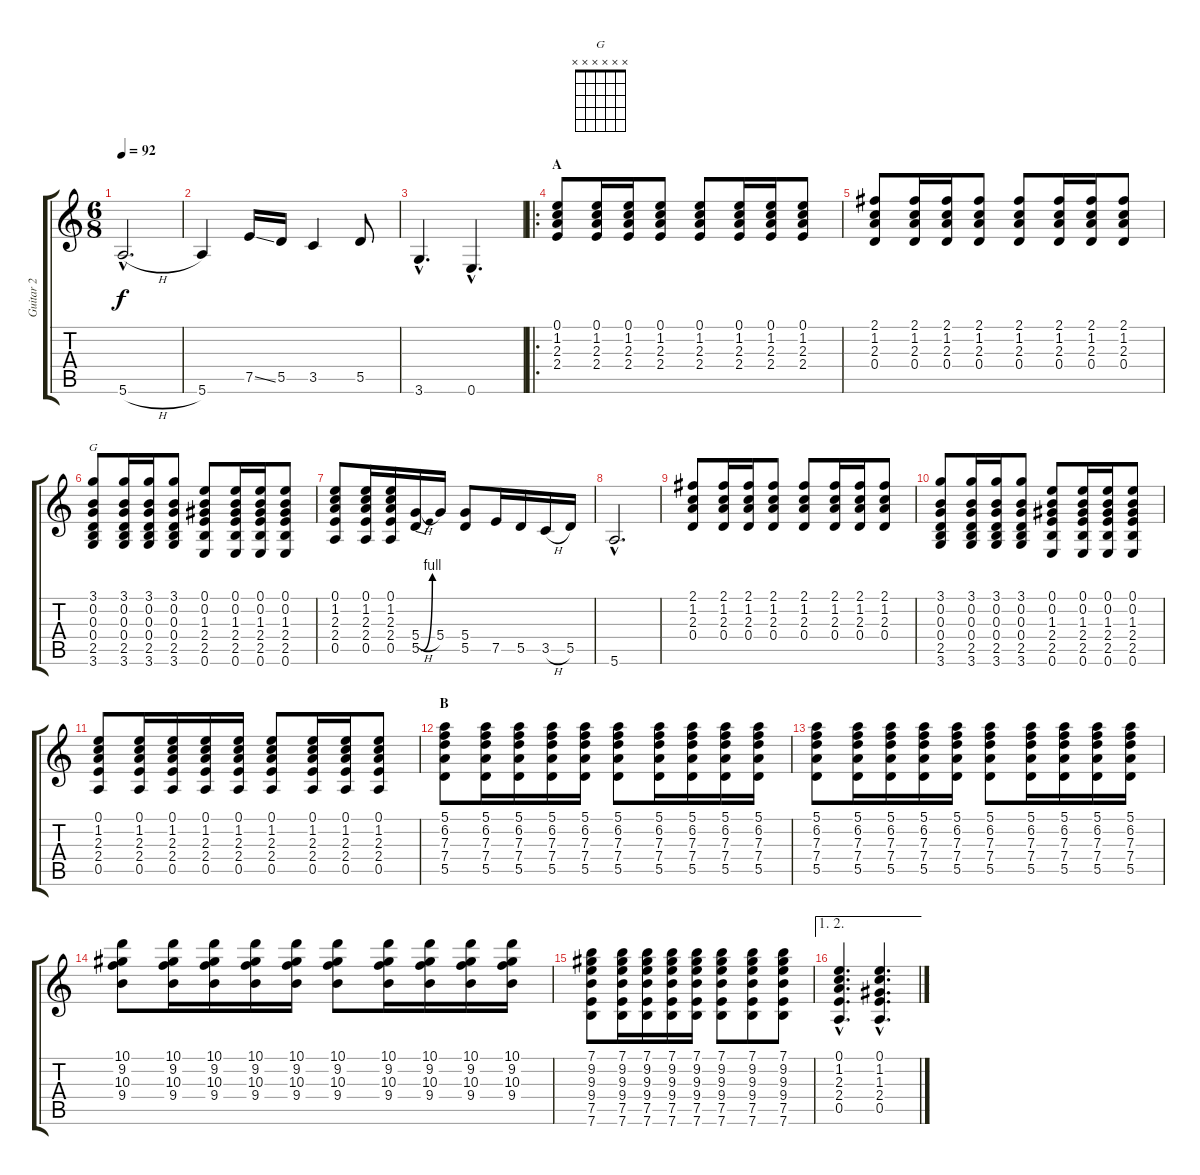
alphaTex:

\track ("Guitar 2" "Guitar 2") {instrument distortionguitar}
\staff {score tabs}
\tuning (E4 B3 G3 D3 A2 E2) {hide}
\chord ("G" x x x x x x)
\ts (6 8)
\tempo 92
\clef g2
\ks c
5.6{h hac}.2{d dy f instrument distortionguitar} |
5.6.4 7.5{ss}.16 5.5.16 3.5.4 5.5.8 |
3.6{hac}.4{d} 0.6{hac}.4{d} |
\ro
\section ("" "A")
(0.1 1.2 2.3 2.4).8{instrument acousticguitarsteel} (0.1 1.2 2.3 2.4).16 (0.1 1.2 2.3 2.4).16 (0.1 1.2 2.3 2.4).8 (0.1 1.2 2.3 2.4).8 (0.1 1.2 2.3 2.4).16 (0.1 1.2 2.3 2.4).16 (0.1 1.2 2.3 2.4).8 |
(2.1 1.2 2.3 0.4).8 (2.1 1.2 2.3 0.4).16 (2.1 1.2 2.3 0.4).16 (2.1 1.2 2.3 0.4).8 (2.1 1.2 2.3 0.4).8 (2.1 1.2 2.3 0.4).16 (2.1 1.2 2.3 0.4).16 (2.1 1.2 2.3 0.4).8 |
(3.1 0.2 0.3 0.4 2.5 3.6).8{ch "G"} (3.1 0.2 0.3 0.4 2.5 3.6).16 (3.1 0.2 0.3 0.4 2.5 3.6).16 (3.1 0.2 0.3 0.4 2.5 3.6).8 (0.1 0.2 1.3 2.4 2.5 0.6).8 (0.1 0.2 1.3 2.4 2.5 0.6).16 (0.1 0.2 1.3 2.4 2.5 0.6).16 (0.1 0.2 1.3 2.4 2.5 0.6).8 |
(0.1 1.2 2.3 2.4 0.5).8 (0.1 1.2 2.3 2.4 0.5).16 (0.1 1.2 2.3 2.4 0.5).16 (5.4{h} 5.5{be (bend 0 0 60 4)}).16{volume 14 instrument distortionguitar} 5.4.16 (5.4 5.5).8 7.5.16 5.5.16 3.5{h}.16 5.5.16 |
5.6{hac}.2{d} |
(2.1 1.2 2.3 0.4).8{volume 8 instrument acousticguitarsteel} (2.1 1.2 2.3 0.4).16 (2.1 1.2 2.3 0.4).16 (2.1 1.2 2.3 0.4).8 (2.1 1.2 2.3 0.4).8 (2.1 1.2 2.3 0.4).16 (2.1 1.2 2.3 0.4).16 (2.1 1.2 2.3 0.4).8{volume 14} |
(3.1 0.2 0.3 0.4 2.5 3.6).8{volume 10 instrument acousticguitarsteel} (3.1 0.2 0.3 0.4 2.5 3.6).16 (3.1 0.2 0.3 0.4 2.5 3.6).16 (3.1 0.2 0.3 0.4 2.5 3.6).8 (0.1 0.2 1.3 2.4 2.5 0.6).8 (0.1 0.2 1.3 2.4 2.5 0.6).16 (0.1 0.2 1.3 2.4 2.5 0.6).16 (0.1 0.2 1.3 2.4 2.5 0.6).8 |
(0.1 1.2 2.3 2.4 0.5).8 (0.1 1.2 2.3 2.4 0.5).16 (0.1 1.2 2.3 2.4 0.5).16 (0.1 1.2 2.3 2.4 0.5).16 (0.1 1.2 2.3 2.4 0.5).16 (0.1 1.2 2.3 2.4 0.5).8 (0.1 1.2 2.3 2.4 0.5).16 (0.1 1.2 2.3 2.4 0.5).16 (0.1 1.2 2.3 2.4 0.5).8 |
\section ("" "B")
(5.1 6.2 7.3 7.4 5.5).8 (5.1 6.2 7.3 7.4 5.5).16 (5.1 6.2 7.3 7.4 5.5).16 (5.1 6.2 7.3 7.4 5.5).16 (5.1 6.2 7.3 7.4 5.5).16 (5.1 6.2 7.3 7.4 5.5).8 (5.1 6.2 7.3 7.4 5.5).16 (5.1 6.2 7.3 7.4 5.5).16 (5.1 6.2 7.3 7.4 5.5).16 (5.1 6.2 7.3 7.4 5.5).16 |
(5.1 6.2 7.3 7.4 5.5).8 (5.1 6.2 7.3 7.4 5.5).16 (5.1 6.2 7.3 7.4 5.5).16 (5.1 6.2 7.3 7.4 5.5).16 (5.1 6.2 7.3 7.4 5.5).16 (5.1 6.2 7.3 7.4 5.5).8 (5.1 6.2 7.3 7.4 5.5).16 (5.1 6.2 7.3 7.4 5.5).16 (5.1 6.2 7.3 7.4 5.5).16 (5.1 6.2 7.3 7.4 5.5).16 |
(10.1 9.2 10.3 9.4).8 (10.1 9.2 10.3 9.4).16 (10.1 9.2 10.3 9.4).16 (10.1 9.2 10.3 9.4).16 (10.1 9.2 10.3 9.4).16 (10.1 9.2 10.3 9.4).8 (10.1 9.2 10.3 9.4).16 (10.1 9.2 10.3 9.4).16 (10.1 9.2 10.3 9.4).16 (10.1 9.2 10.3 9.4).16 |
(7.1 9.2 9.3 9.4 7.5 7.6).8 (7.1 9.2 9.3 9.4 7.5 7.6).16 (7.1 9.2 9.3 9.4 7.5 7.6).16 (7.1 9.2 9.3 9.4 7.5 7.6).16 (7.1 9.2 9.3 9.4 7.5 7.6).16 (7.1 9.2 9.3 9.4 7.5 7.6).8 (7.1 9.2 9.3 9.4 7.5 7.6).8 (7.1 9.2 9.3 9.4 7.5 7.6).8 |
\ae (1 2)
(0.1{hac} 1.2{hac} 2.3{hac} 2.4{hac} 0.5{hac}).4{d} (0.1{hac} 1.2{hac} 1.3{hac} 2.4{hac} 0.5{hac}).4{d}
